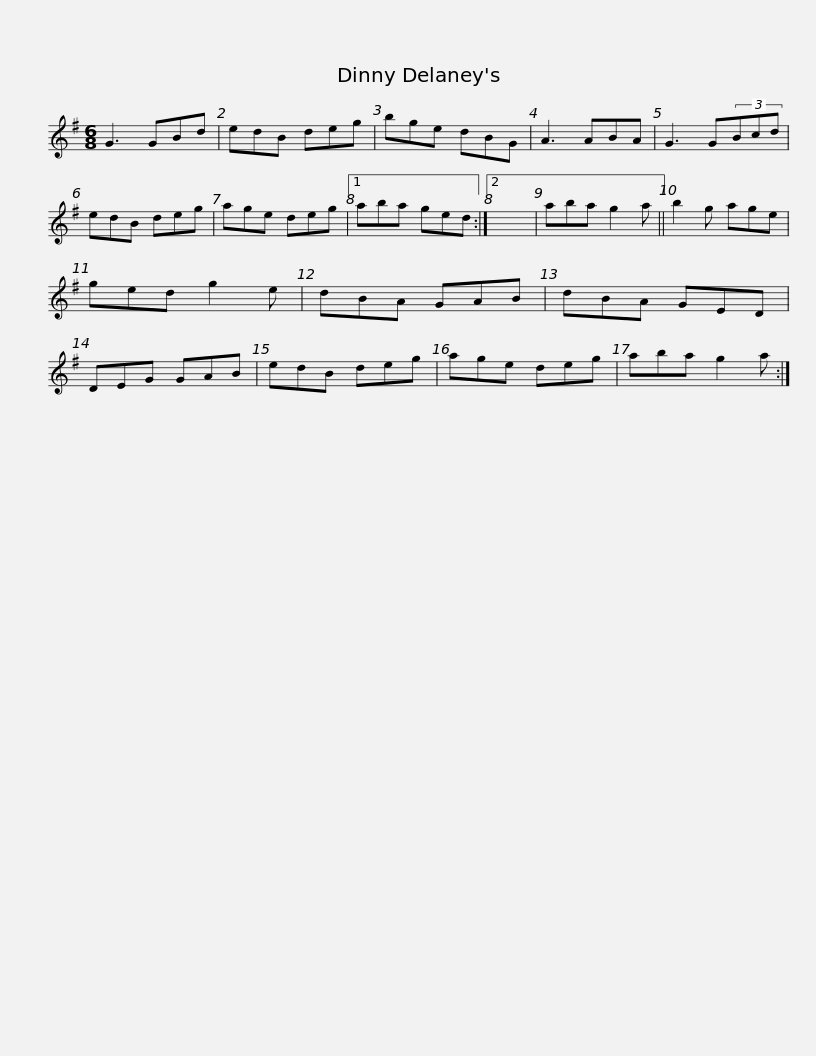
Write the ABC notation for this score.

X:1
L:1/8
M:6/8
I:linebreak $
K:G
V:1 treble
V:1
 G3 GBd | edB deg | bge dBG | A3 ABA | G3 G(3Bcd | %5
 edB deg | age deg |1$ aba ged :|2 x6 | aba g2 a || %10
 b2 g age | ged g2 e | dBA GAB | dBA GED | DEG GAB |$ %15
 edB deg | age deg | aba g2 a :| %18
